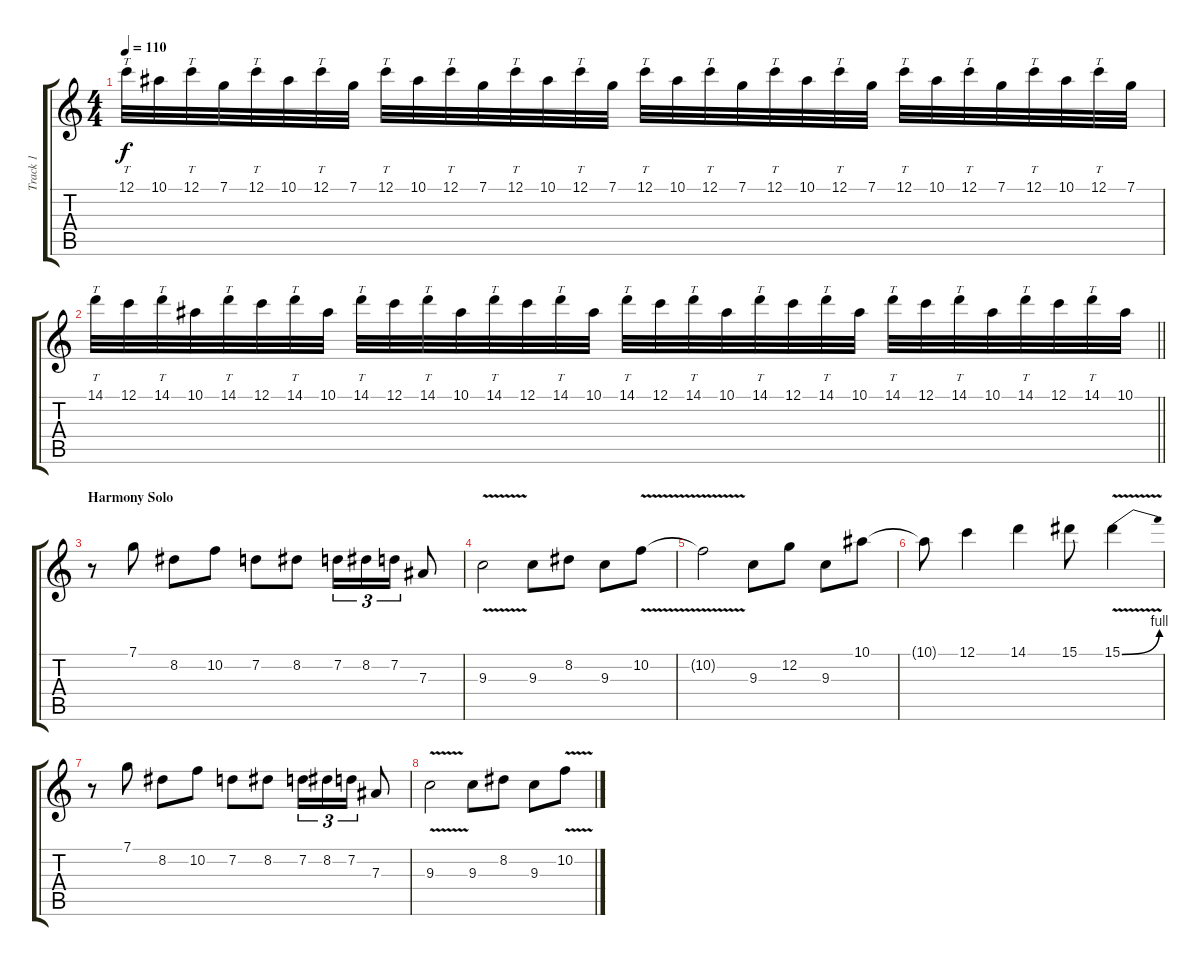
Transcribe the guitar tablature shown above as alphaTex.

\track ("Track 1" "Track 1") {instrument distortionguitar}
\staff {score tabs}
\tuning (C4 G3 Eb3 Bb2 F2 C2) {hide}
\ts (4 4)
\tempo 110
\clef g2
\ks c
12.1.32{tt dy f} 10.1.32 12.1.32{tt} 7.1.32 12.1.32{tt} 10.1.32 12.1.32{tt} 7.1.32 12.1.32{tt} 10.1.32 12.1.32{tt} 7.1.32 12.1.32{tt} 10.1.32 12.1.32{tt} 7.1.32 12.1.32{tt} 10.1.32 12.1.32{tt} 7.1.32 12.1.32{tt} 10.1.32 12.1.32{tt} 7.1.32 12.1.32{tt} 10.1.32 12.1.32{tt} 7.1.32 12.1.32{tt} 10.1.32 12.1.32{tt} 7.1.32 |
\barLineRight lightlight
14.1.32{tt} 12.1.32 14.1.32{tt} 10.1.32 14.1.32{tt} 12.1.32 14.1.32{tt} 10.1.32 14.1.32{tt} 12.1.32 14.1.32{tt} 10.1.32 14.1.32{tt} 12.1.32 14.1.32{tt} 10.1.32 14.1.32{tt} 12.1.32 14.1.32{tt} 10.1.32 14.1.32{tt} 12.1.32 14.1.32{tt} 10.1.32 14.1.32{tt} 12.1.32 14.1.32{tt} 10.1.32 14.1.32{tt} 12.1.32 14.1.32{tt} 10.1.32 |
\section ("" "Harmony Solo")
r.8 7.1.8 8.2.8 10.2.8 7.2.8 8.2.8 7.2.16{tu (3 2)} 8.2.16{tu (3 2)} 7.2.16{tu (3 2)} 7.3.8 |
9.3{v}.2 9.3.8 8.2.8 9.3.8 10.2{v}.8 |
10.2{t}.2 9.3.8 12.2.8 9.3.8 10.1.8 |
10.1{t}.8 12.1.4 14.1.4 15.1.8 15.1{be (bend 0 0 60 4) v}.4 |
r.8 7.1.8 8.2.8 10.2.8 7.2.8 8.2.8 7.2.16{tu (3 2)} 8.2.16{tu (3 2)} 7.2.16{tu (3 2)} 7.3.8 |
9.3{v}.2 9.3.8 8.2.8 9.3.8 10.2{v}.8
